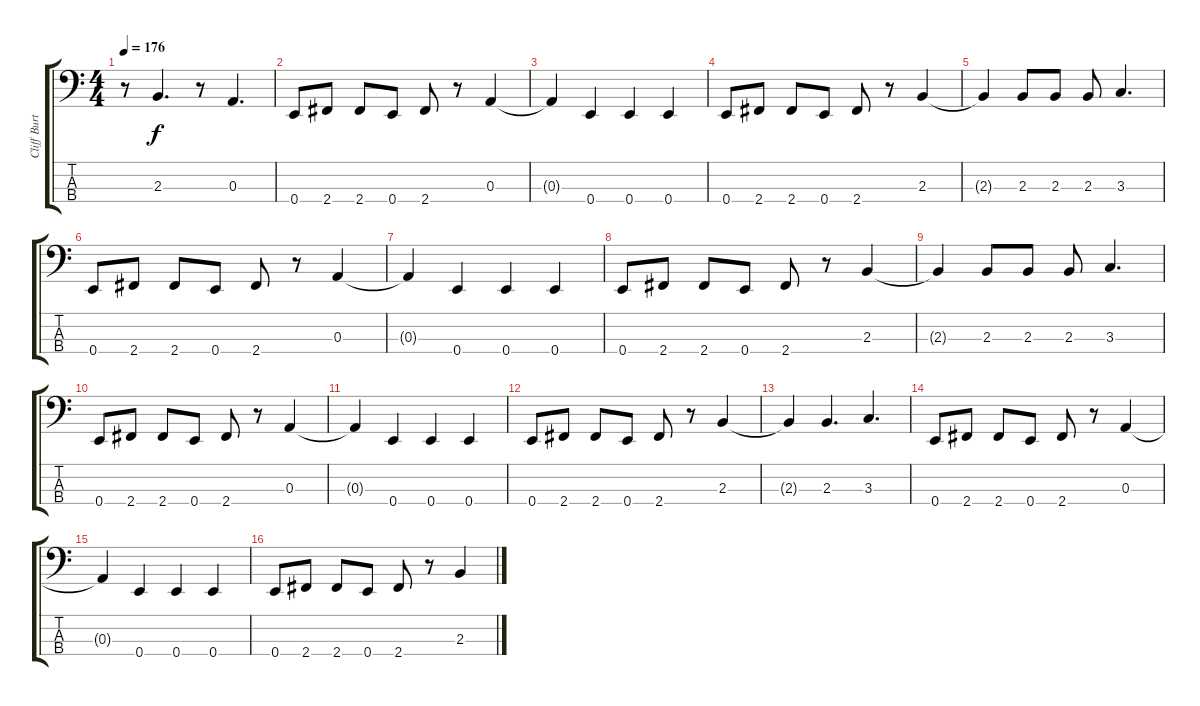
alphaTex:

\track ("Cliff Burton" "Cliff Burt") {instrument electricbasspick}
\staff {score tabs}
\tuning (G2 D2 A1 E1) {hide}
\ts (4 4)
\tempo 176
\clef f4
\ks c
r.8{dy f} 2.3.4{d} r.8 0.3.4{d} |
0.4.8 2.4.8 2.4.8 0.4.8 2.4.8 r.8 0.3.4 |
0.3{t}.4 0.4.4 0.4.4 0.4.4 |
0.4.8 2.4.8 2.4.8 0.4.8 2.4.8 r.8 2.3.4 |
2.3{t}.4 2.3.8 2.3.8 2.3.8 3.3.4{d} |
0.4.8 2.4.8 2.4.8 0.4.8 2.4.8 r.8 0.3.4 |
0.3{t}.4 0.4.4 0.4.4 0.4.4 |
0.4.8 2.4.8 2.4.8 0.4.8 2.4.8 r.8 2.3.4 |
2.3{t}.4 2.3.8 2.3.8 2.3.8 3.3.4{d} |
0.4.8 2.4.8 2.4.8 0.4.8 2.4.8 r.8 0.3.4 |
0.3{t}.4 0.4.4 0.4.4 0.4.4 |
0.4.8 2.4.8 2.4.8 0.4.8 2.4.8 r.8 2.3.4 |
2.3{t}.4 2.3.4{d} 3.3.4{d} |
0.4.8 2.4.8 2.4.8 0.4.8 2.4.8 r.8 0.3.4 |
0.3{t}.4 0.4.4 0.4.4 0.4.4 |
0.4.8 2.4.8 2.4.8 0.4.8 2.4.8 r.8 2.3.4
